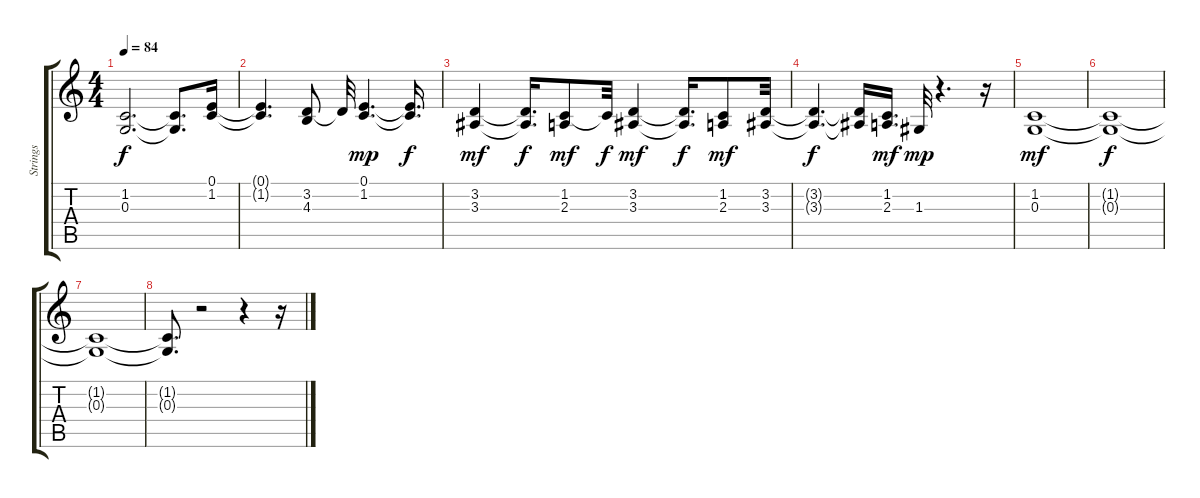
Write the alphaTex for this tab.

\track ("Strings" "Strings") {instrument stringensemble2}
\staff {score tabs}
\tuning (E4 B3 G3 D3 A2 E2) {hide}
\ts (4 4)
\tempo 84
\clef g2
\ks c
(1.2{t} 0.3{t}).2{d dy f} (1.2{t} 0.3{t}).8{d} (0.1 1.2).16 |
(0.1{t} 1.2{t}).4{d} (3.2 4.3).8 3.2{t}.32 (0.1 1.2).4{d dy mp} (0.1{t} 1.2{t}).16{d dy f} |
(3.2 3.3).4{dy mf} (3.2{t} 3.3{t}).16{d dy f} (1.2 2.3).8{dy mf} 1.2{t}.32{dy f} (3.2 3.3).4{dy mf} (3.2{t} 3.3{t}).16{d dy f} (1.2 2.3).8{dy mf} (3.2 3.3).32 |
(3.2{t} 3.3{t}).4{d dy f} (3.2{t} 3.3{t}).16 (1.2 2.3).16{d dy mf} 1.3.32{dy mp} r.4{d} r.16 |
(1.2 0.3).1{dy mf} |
(1.2{t} 0.3{t}).1{dy f} |
(1.2{t} 0.3{t}).1 |
(1.2{t} 0.3{t}).8{d} r.2 r.4 r.16
